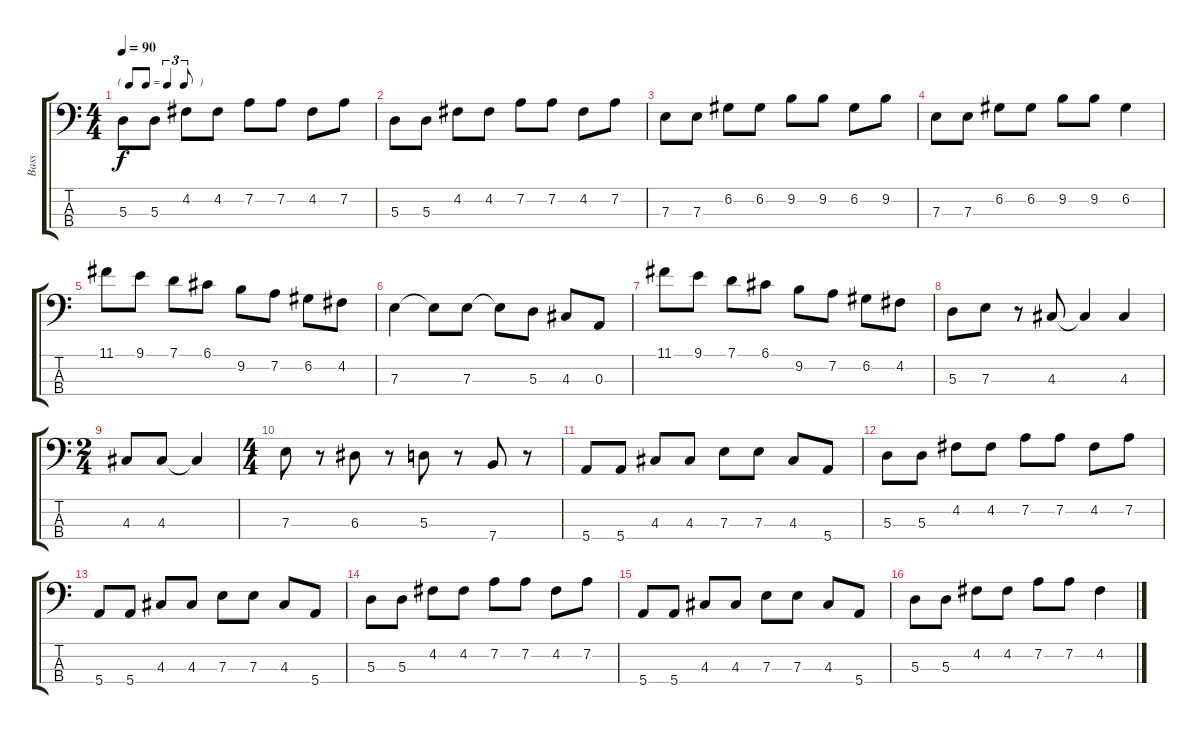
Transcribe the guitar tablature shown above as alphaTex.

\track ("Bass" "Bass") {instrument electricbassfinger}
\staff {score tabs}
\tuning (G2 D2 A1 E1) {hide}
\ts (4 4)
\tf triplet8th
\tempo 90
\clef f4
\ks c
5.3.8{dy f} 5.3.8 4.2.8 4.2.8 7.2.8 7.2.8 4.2.8 7.2.8 |
5.3.8 5.3.8 4.2.8 4.2.8 7.2.8 7.2.8 4.2.8 7.2.8 |
7.3.8 7.3.8 6.2.8 6.2.8 9.2.8 9.2.8 6.2.8 9.2.8 |
7.3.8 7.3.8 6.2.8 6.2.8 9.2.8 9.2.8 6.2.4 |
11.1.8 9.1.8 7.1.8 6.1.8 9.2.8 7.2.8 6.2.8 4.2.8 |
7.3.4 7.3{t}.8 7.3.8 7.3{t}.8 5.3.8 4.3.8 0.3.8 |
11.1.8 9.1.8 7.1.8 6.1.8 9.2.8 7.2.8 6.2.8 4.2.8 |
5.3.8 7.3.8 r.8 4.3.8 4.3{t}.4 4.3.4 |
\ts (2 4)
4.3.8 4.3.8 4.3{t}.4 |
\ts (4 4)
7.3.8 r.8 6.3.8 r.8 5.3.8 r.8 7.4.8 r.8 |
5.4.8 5.4.8 4.3.8 4.3.8 7.3.8 7.3.8 4.3.8 5.4.8 |
5.3.8 5.3.8 4.2.8 4.2.8 7.2.8 7.2.8 4.2.8 7.2.8 |
5.4.8 5.4.8 4.3.8 4.3.8 7.3.8 7.3.8 4.3.8 5.4.8 |
5.3.8 5.3.8 4.2.8 4.2.8 7.2.8 7.2.8 4.2.8 7.2.8 |
5.4.8 5.4.8 4.3.8 4.3.8 7.3.8 7.3.8 4.3.8 5.4.8 |
5.3.8 5.3.8 4.2.8 4.2.8 7.2.8 7.2.8 4.2.4
